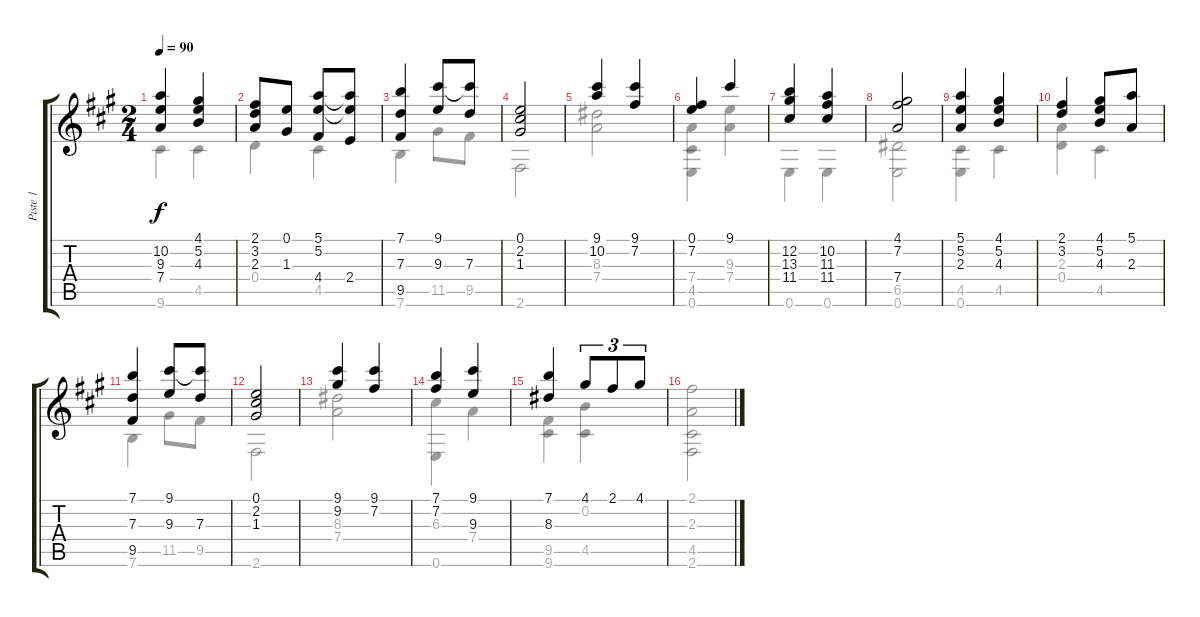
\track ("Piste 1" "Piste 1") {instrument acousticguitarnylon}
\staff {score tabs}
\tuning (E4 B3 G3 D3 A2 E2) {hide}
\voice
\ts (2 4)
\tempo 90
\clef g2
\ks a
(10.2 9.3 7.4).4{dy f} (4.1 5.2 4.3).4 |
(2.1 3.2 2.3).8 (0.1 1.3).8 (5.1 5.2 4.4).8 (5.1{t} 5.2{t} 2.4).8 |
(7.1 7.3 9.5).4 (9.1 9.3).8 (9.1{t} 7.3).8 |
(0.1 2.2 1.3).2 |
(9.1 10.2).4 (9.1 7.2).4 |
(0.1 7.2).4 9.1.4 |
(12.2 13.3 11.4).4 (10.2 11.3 11.4).4 |
(4.1 7.2 7.4).2 |
(5.1 5.2 2.3).4 (4.1 5.2 4.3).4 |
(2.1 3.2).4 (4.1 5.2 4.3).8 (5.1 2.3).8 |
(7.1 7.3 9.5).4 (9.1 9.3).8 (9.1{t} 7.3).8 |
(0.1 2.2 1.3).2 |
(9.1 9.2).4 (9.1 7.2).4 |
(7.1 7.2).4 (9.1 9.3).4 |
(7.1 8.3).4 4.1.8{tu (3 2)} 2.1.8{tu (3 2)} 4.1.8{tu (3 2)} |
\voice
\clef g2
\ottava regular
\simile none
\ks a
9.6.4{dy f} 4.5.4 |
0.4.4 4.5.4 |
7.6.4 11.5.8 9.5.8 |
2.6.2 |
(8.3 7.4).2 |
(7.4 4.5 0.6).4 (9.3 7.4).4 |
0.6.4 0.6.4 |
(6.5 0.6).2 |
(4.5 0.6).4 4.5.4 |
(2.3 0.4).4 4.5.4 |
7.6.4 11.5.8 9.5.8 |
2.6.2 |
(8.3 7.4).2 |
(6.3 0.6).4 7.4.4 |
(9.5 9.6).4 (0.2 4.5).4 |
(2.1 2.3 4.5 2.6).2
